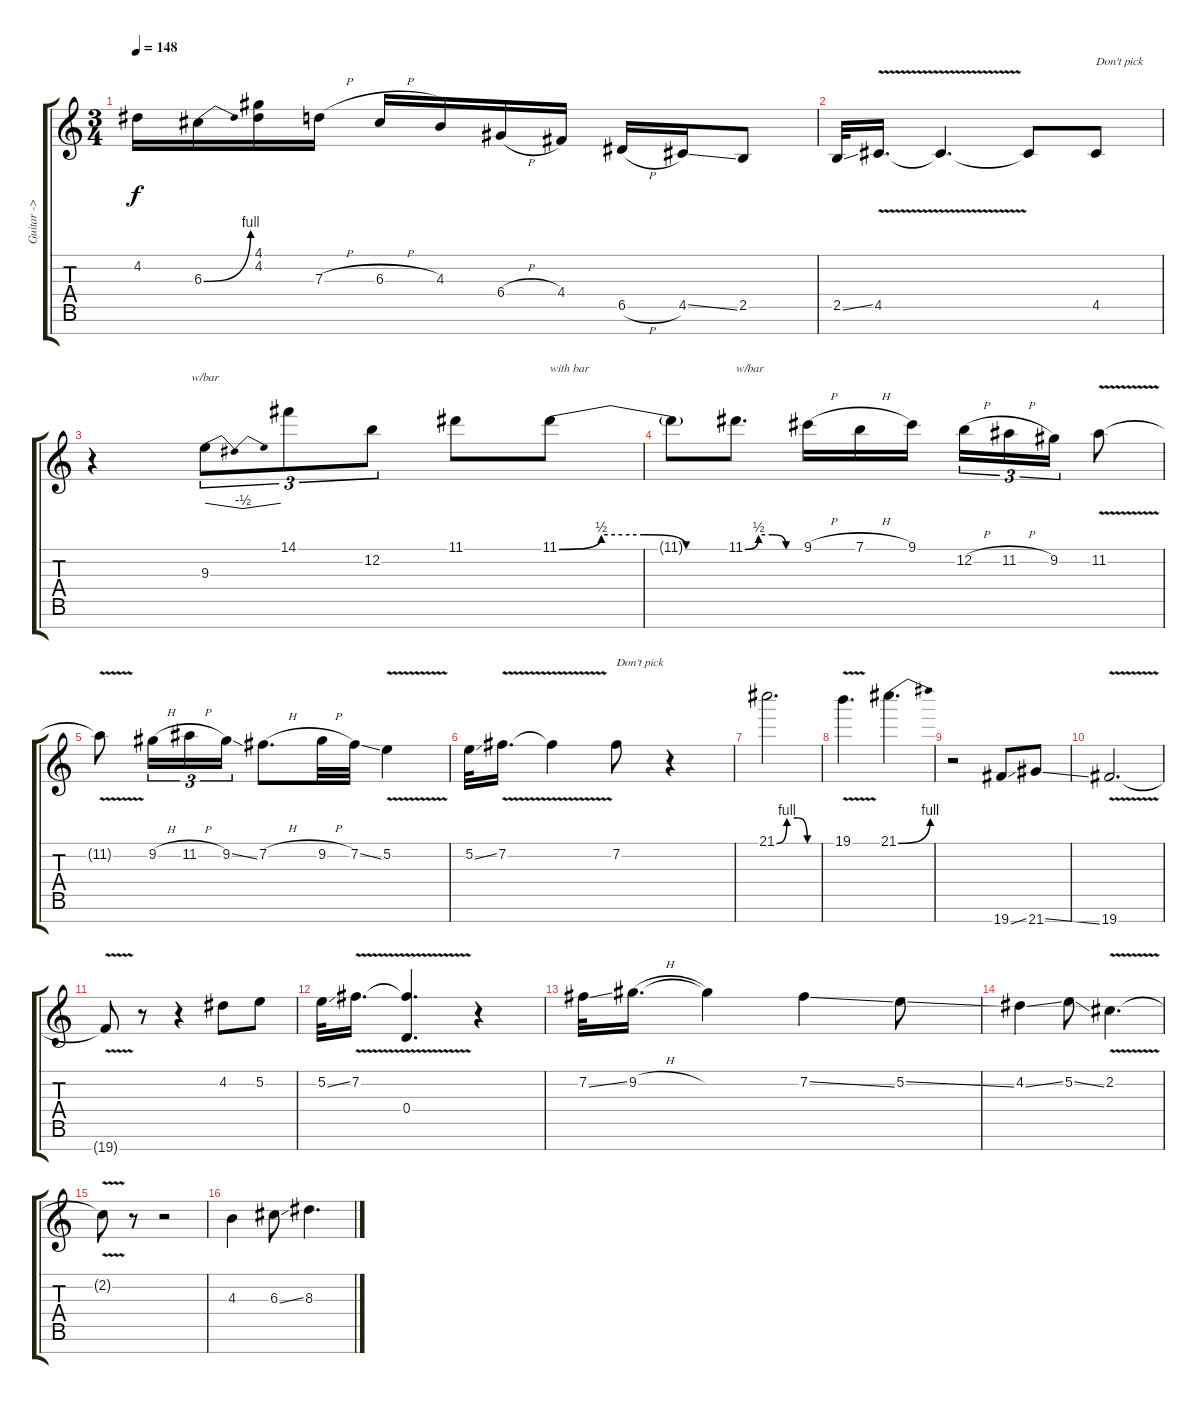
\track ("Guitar -> Joe Satriani" "Guitar -> ") {instrument overdrivenguitar}
\staff {score tabs}
\tuning (E4 B3 G3 D3 A2 E2 B1) {hide}
\ts (3 4)
\tempo 148
\clef g2
\ks c
4.2.16{dy f} 6.3{be (bend 0 0 60 4)}.16 (4.1 4.2).16 7.3{h}.16 6.3{h}.16 4.3.16 6.4{h}.16 4.4.16 6.5{h}.16 4.5{ss}.16 2.5.8 |
2.5{ss}.32 4.5{v}.16{d} 4.5{t}.4{d} 4.5{t}.8 4.5.8{txt "Don't pick"} |
r.4 9.3.8{tu (3 2) tbe (dip default 0 0 30 -2 60 0)} 14.1.8{tu (3 2)} 12.2.8{tu (3 2)} 11.1.8 11.1{be (custom 0 0 15 2 30 2 45 0 60 0)}.8{txt "with bar"} |
11.1{t}.8 11.1{be (custom 0 0 15 2 30 2 45 0 60 0)}.8{d txt "w/bar"} 9.1{h}.16 7.1{h}.16 9.1.16 12.2{h}.16{tu (3 2)} 11.2{h}.16{tu (3 2)} 9.2.16{tu (3 2)} 11.2{v}.8 |
11.2{t}.8 9.2{h}.16{tu (3 2)} 11.2{h}.16{tu (3 2)} 9.2{ss}.16{tu (3 2)} 7.2{h}.8{d} 9.2{h}.32 7.2{ss}.32 5.2{v}.4 |
5.2{ss}.32 7.2{v}.16{d} 7.2{t}.4 7.2.8{txt "Don't pick"} r.4 |
21.1{be (custom 0 0 15 4 30 4 45 0 60 0)}.2{d} |
19.1{v}.4{d} 21.1{be (bend 0 0 60 4)}.4{d} |
r.2 19.7{ss}.8 21.7{ss}.8 |
19.7{v}.2{d} |
19.7{t}.8 r.8 r.4 4.2.8 5.2.8 |
5.2{ss}.32 7.2{v}.16{d} (7.2{t} 0.4).4{d} r.4 |
7.2{ss}.32 9.2{h}.16{d} 9.2{t}.4 7.2{ss}.4 5.2{ss}.8 |
4.2{ss}.4 5.2{ss}.8 2.2{v}.4{d} |
2.2{t}.8 r.8 r.2 |
4.3.4 6.3{ss}.8 8.3.4{d}
